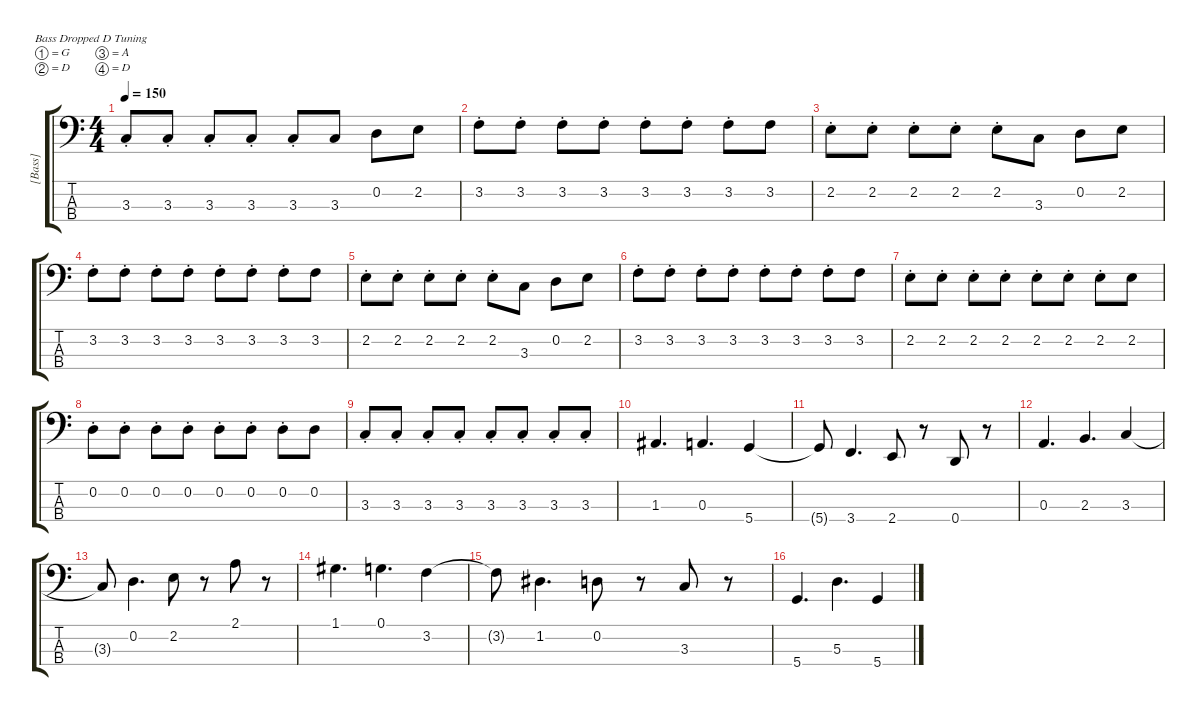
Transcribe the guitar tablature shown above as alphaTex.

\hideDynamics
\bracketExtendMode groupsimilarinstruments
\firstSystemTrackNameMode fullname
\otherSystemsTrackNameMode fullname
\otherSystemsTrackNameOrientation horizontal
\track ("[Bass]" "E-Bass") {instrument electricbassfinger}
\staff {score tabs}
\tuning (G2 D2 A1 D1)
\ts (4 4)
\tempo 150
\clef f4
\ks c
3.3{st}.8{dy f} 3.3{st}.8 3.3{st}.8 3.3{st}.8 3.3{st}.8 3.3.8 0.2.8 2.2.8 |
3.2{st}.8 3.2{st}.8 3.2{st}.8 3.2{st}.8 3.2{st}.8 3.2{st}.8 3.2{st}.8 3.2.8 |
2.2{st}.8 2.2{st}.8 2.2{st}.8 2.2{st}.8 2.2{st}.8 3.3.8 0.2.8 2.2.8 |
3.2{st}.8 3.2{st}.8 3.2{st}.8 3.2{st}.8 3.2{st}.8 3.2{st}.8 3.2{st}.8 3.2.8 |
2.2{st}.8 2.2{st}.8 2.2{st}.8 2.2{st}.8 2.2{st}.8 3.3.8 0.2.8 2.2.8 |
3.2{st}.8 3.2{st}.8 3.2{st}.8 3.2{st}.8 3.2{st}.8 3.2{st}.8 3.2{st}.8 3.2.8 |
2.2{st}.8 2.2{st}.8 2.2{st}.8 2.2{st}.8 2.2{st}.8 2.2{st}.8 2.2{st}.8 2.2.8 |
0.2{st}.8 0.2{st}.8 0.2{st}.8 0.2{st}.8 0.2{st}.8 0.2{st}.8 0.2{st}.8 0.2.8 |
3.3{st}.8 3.3{st}.8 3.3{st}.8 3.3{st}.8 3.3{st}.8 3.3{st}.8 3.3{st}.8 3.3{st}.8 |
1.3.4{d} 0.3.4{d} 5.4.4 |
5.4{t}.8 3.4.4{d} 2.4.8 r.8 0.4.8 r.8 |
0.3.4{d} 2.3.4{d} 3.3.4 |
3.3{t}.8 0.2.4{d} 2.2.8 r.8 2.1.8 r.8 |
1.1.4{d} 0.1.4{d} 3.2.4 |
3.2{t}.8 1.2.4{d} 0.2.8 r.8 3.3.8 r.8 |
5.4.4{d} 5.3.4{d} 5.4.4
